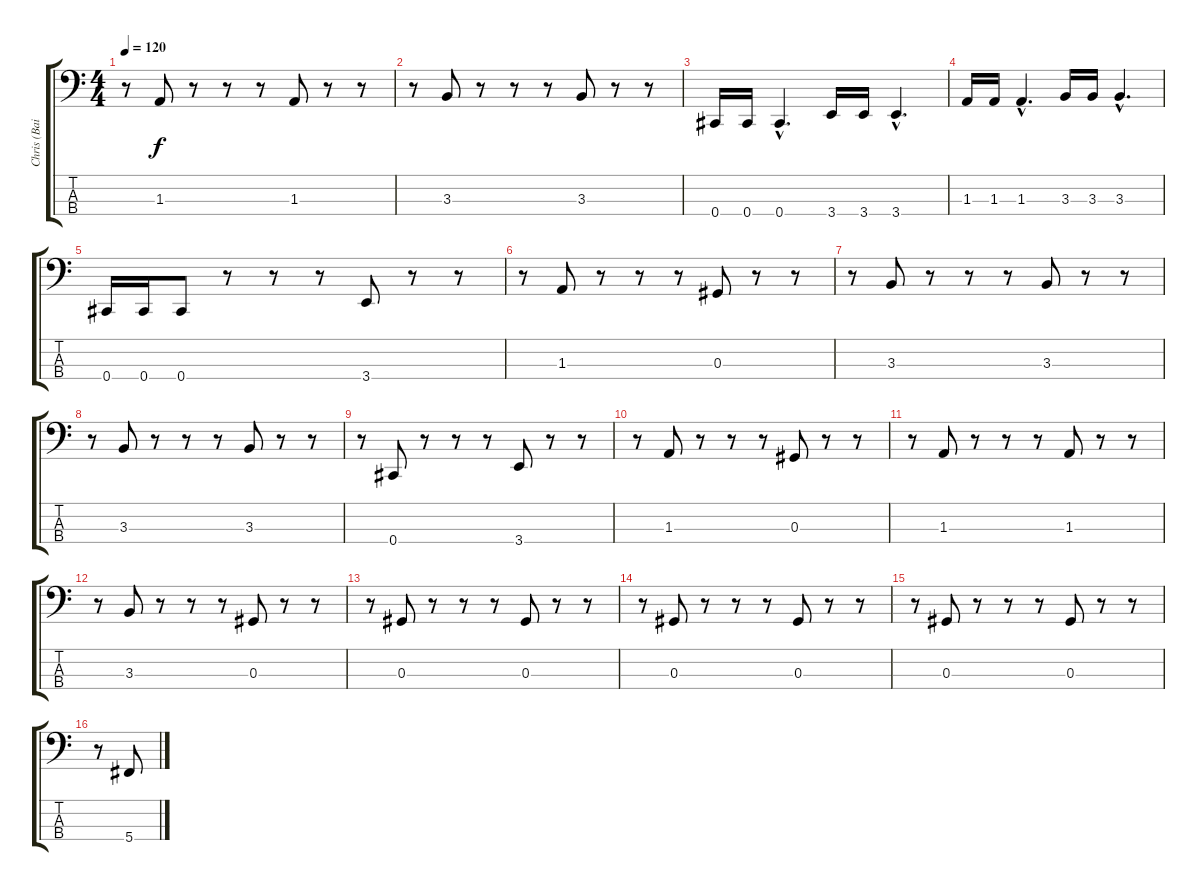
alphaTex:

\track ("Chris (Baixo)" "Chris (Bai") {instrument electricbasspick}
\staff {score tabs}
\tuning (Gb2 Db2 Ab1 Db1) {hide}
\ts (4 4)
\tempo 120
\clef f4
\ks c
r.8{dy f} 1.3.8 r.8 r.8 r.8 1.3.8 r.8 r.8 |
r.8 3.3.8 r.8 r.8 r.8 3.3.8 r.8 r.8 |
0.4.16 0.4.16 0.4{hac}.4{d} 3.4.16 3.4.16 3.4{hac}.4{d} |
1.3.16 1.3.16 1.3{hac}.4{d} 3.3.16 3.3.16 3.3{hac}.4{d} |
0.4.16 0.4.16 0.4.8 r.8 r.8 r.8 3.4.8 r.8 r.8 |
r.8 1.3.8 r.8 r.8 r.8 0.3.8 r.8 r.8 |
r.8 3.3.8 r.8 r.8 r.8 3.3.8 r.8 r.8 |
r.8 3.3.8 r.8 r.8 r.8 3.3.8 r.8 r.8 |
r.8 0.4.8 r.8 r.8 r.8 3.4.8 r.8 r.8 |
r.8 1.3.8 r.8 r.8 r.8 0.3.8 r.8 r.8 |
r.8 1.3.8 r.8 r.8 r.8 1.3.8 r.8 r.8 |
r.8 3.3.8 r.8 r.8 r.8 0.3.8 r.8 r.8 |
r.8 0.3.8 r.8 r.8 r.8 0.3.8 r.8 r.8 |
r.8 0.3.8 r.8 r.8 r.8 0.3.8 r.8 r.8 |
r.8 0.3.8 r.8 r.8 r.8 0.3.8 r.8 r.8 |
r.8 5.4.8
